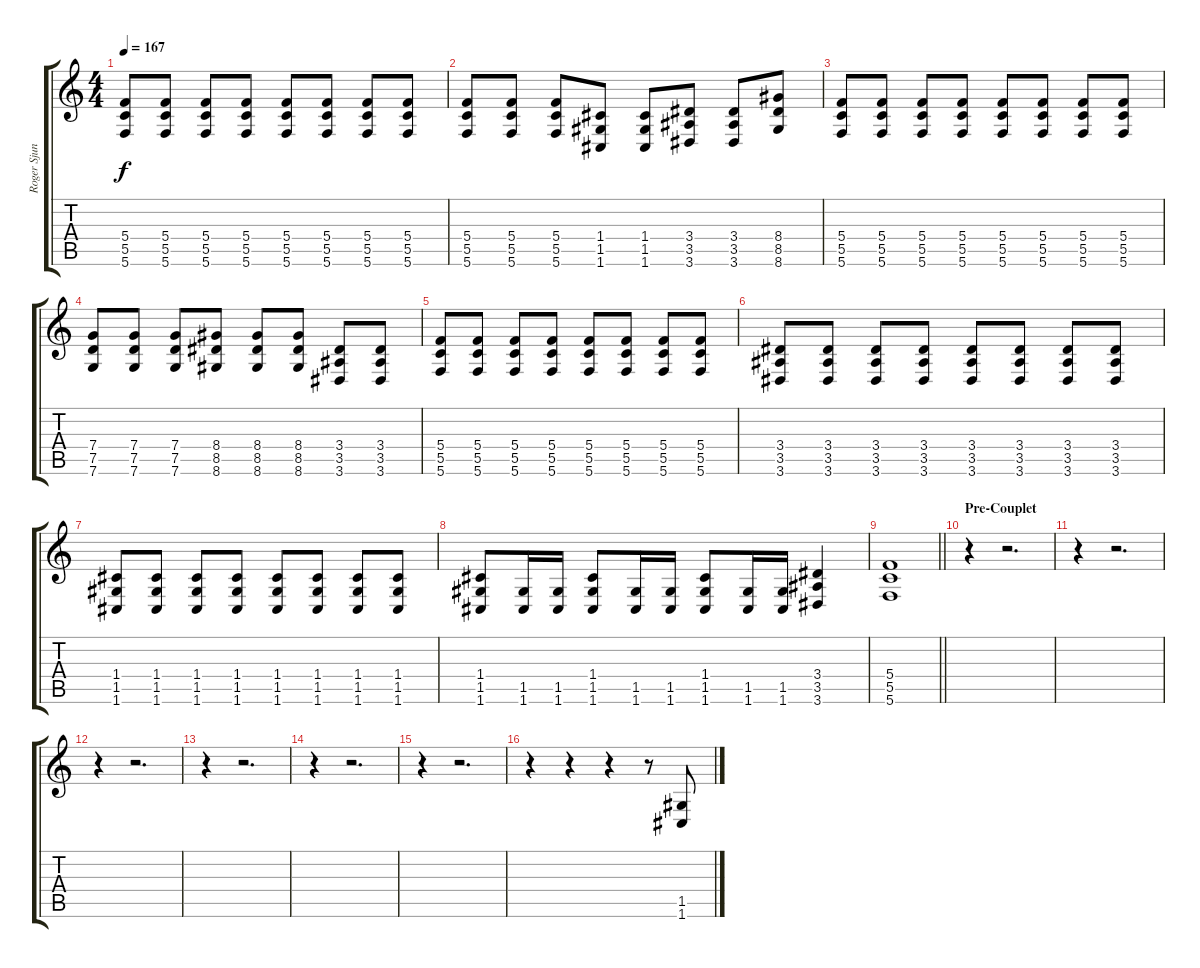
\track ("Roger Sjunnesson" "Roger Sjun") {instrument distortionguitar}
\staff {score tabs}
\tuning (D4 A3 F3 C3 G2 C2) {hide}
\ts (4 4)
\tempo 167
\clef g2
\ks c
(5.4 5.5 5.6).8{dy f} (5.4 5.5 5.6).8 (5.4 5.5 5.6).8 (5.4 5.5 5.6).8 (5.4 5.5 5.6).8 (5.4 5.5 5.6).8 (5.4 5.5 5.6).8 (5.4 5.5 5.6).8 |
(5.4 5.5 5.6).8 (5.4 5.5 5.6).8 (5.4 5.5 5.6).8 (1.4 1.5 1.6).8 (1.4 1.5 1.6).8 (3.4 3.5 3.6).8 (3.4 3.5 3.6).8 (8.4 8.5 8.6).8 |
(5.4 5.5 5.6).8 (5.4 5.5 5.6).8 (5.4 5.5 5.6).8 (5.4 5.5 5.6).8 (5.4 5.5 5.6).8 (5.4 5.5 5.6).8 (5.4 5.5 5.6).8 (5.4 5.5 5.6).8 |
(7.4 7.5 7.6).8 (7.4 7.5 7.6).8 (7.4 7.5 7.6).8 (8.4 8.5 8.6).8 (8.4 8.5 8.6).8 (8.4 8.5 8.6).8 (3.4 3.5 3.6).8 (3.4 3.5 3.6).8 |
(5.4 5.5 5.6).8 (5.4 5.5 5.6).8 (5.4 5.5 5.6).8 (5.4 5.5 5.6).8 (5.4 5.5 5.6).8 (5.4 5.5 5.6).8 (5.4 5.5 5.6).8 (5.4 5.5 5.6).8 |
(3.4 3.5 3.6).8 (3.4 3.5 3.6).8 (3.4 3.5 3.6).8 (3.4 3.5 3.6).8 (3.4 3.5 3.6).8 (3.4 3.5 3.6).8 (3.4 3.5 3.6).8 (3.4 3.5 3.6).8 |
(1.4 1.5 1.6).8 (1.4 1.5 1.6).8 (1.4 1.5 1.6).8 (1.4 1.5 1.6).8 (1.4 1.5 1.6).8 (1.4 1.5 1.6).8 (1.4 1.5 1.6).8 (1.4 1.5 1.6).8 |
(1.4 1.5 1.6).8 (1.5 1.6).16 (1.5 1.6).16 (1.4 1.5 1.6).8 (1.5 1.6).16 (1.5 1.6).16 (1.4 1.5 1.6).8 (1.5 1.6).16 (1.5 1.6).16 (3.4 3.5 3.6).4 |
\barLineRight lightlight
(5.4 5.5 5.6).1 |
\section ("" "Pre-Couplet")
r.4 r.2{d} |
r.4 r.2{d} |
r.4 r.2{d} |
r.4 r.2{d} |
r.4 r.2{d} |
r.4 r.2{d} |
r.4 r.4 r.4 r.8 (1.5 1.6).8
